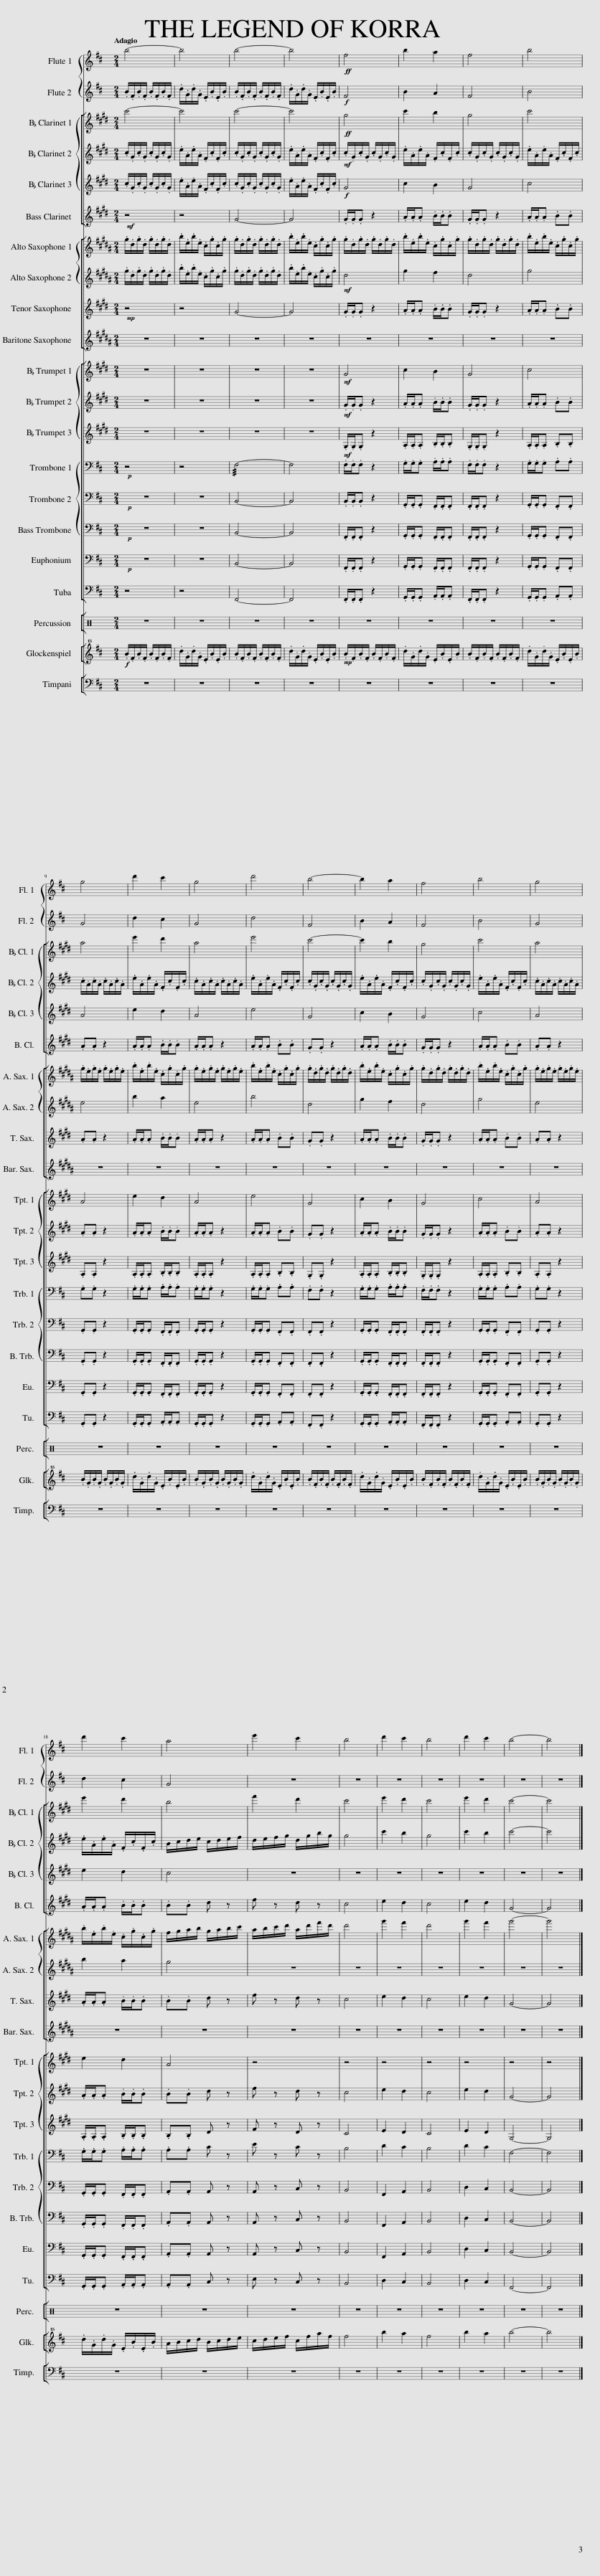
X:1
%%score { 1 2 } [ { 3 4 5 } 6 ] [ { 7 8 } 9 ] [ { 10 11 12 } { 13 14 15 } 16 17 ] 18
L:1/8
Q:1/4=82
M:2/4
I:linebreak $
K:D
V:1 treble
V:2 treble
V:3 treble transpose=-2
V:4 treble transpose=-2
V:5 treble transpose=-2
V:6 treble transpose=-14
V:7 treble transpose=-9
V:8 treble transpose=-9
V:9 treble transpose=-14
V:10 treble transpose=-2
V:11 treble transpose=-2
V:12 treble transpose=-2
V:13 bass
V:14 bass
V:15 bass
V:16 bass
V:17 bass
V:18 treble+15
V:1
 b4- | b4 | b4- | b4 |!ff! f4 | %5
 b2 a2 | f4 | b4 |$ g4 | d'2 c'2 | %10
 g4 | d'4 | b4- | b2 a2 | f4 | %15
 b4 | g4 |$ d'2 c'2 | a4 | e'2 c'2 | %20
 b4 | d'2 c'2 | b4 | d'2 c'2 | b4- | %25
 b4 |] %26
V:2
 .B/.F/.B/.F/ .B/.F/.B/.F/ | .d/.G/.d/.G/ .E/.B/.E/.B/ | .B/.F/.B/.F/ .B/.F/.B/.F/ | .d/.G/.d/.G/ .E/.B/.E/.B/ |!f! F4 | %5
 B2 A2 | F4 | B4 |$ G4 | d2 c2 | %10
 G4 | d4 | F4 | B2 A2 | F4 | %15
 B4 | G4 |$ d2 c2 | G4 | z4 | %20
 z4 | z4 | z4 | z4 | z4 | %25
 z4 |] %26
V:3
[K:E] c'4- | c'4 | c'4- | c'4 |!ff! g4 | %5
 c'2 b2 | g4 | c'4 |$ a4 | e'2 d'2 | %10
 a4 | e'4 | c'4- | c'2 b2 | g4 | %15
 c'4 | a4 |$ e'2 d'2 | b4 | f'2 d'2 | %20
 c'4 | e'2 d'2 | c'4 | e'2 d'2 | c'4- | %25
 c'4 |] %26
V:4
[K:E] .c/.G/.c/.G/ .c/.G/.c/.G/ | .e/.A/.e/.A/ .F/.c/.F/.c/ | .c/.G/.c/.G/ .c/.G/.c/.G/ | .e/.A/.e/.A/ .F/.c/.F/.c/ |!mf! .c/.G/.c/.G/ .c/.G/.c/.G/ | %5
 .e/.A/.e/.A/ .F/.c/.F/.c/ | .c/.G/.c/.G/ .c/.G/.c/.G/ | .e/.A/.e/.A/ .F/.c/.F/.c/ |$ .c/.A/.c/.A/ .c/.A/.c/.A/ | .e/.A/.e/.A/ .F/.c/.F/.c/ | %10
 .c/.A/.c/.A/ .c/.A/.c/.A/ | .e/.A/.e/.A/ .F/.c/.F/.c/ | .c/.G/.c/.G/ .c/.G/.c/.G/ | .e/.A/.e/.A/ .F/.c/.F/.c/ | .c/.G/.c/.G/ .c/.G/.c/.G/ | %15
 .e/.A/.e/.A/ .F/.c/.F/.c/ | .c/.A/.c/.A/ .c/.A/.c/.A/ |$ .e/.A/.e/.A/ .F/.c/.F/.c/ | B/c/d/e/ c/d/e/f/ | d/e/f/g/ d/g/b/g/ | %20
 g4 | c'2 b2 | g4 | c'2 b2 | c'4- | %25
 c'4 |] %26
V:5
[K:E] .c/.G/.c/.G/ .c/.G/.c/.G/ | .e/.A/.e/.A/ .F/.c/.F/.c/ | .c/.G/.c/.G/ .c/.G/.c/.G/ | .e/.A/.e/.A/ .F/.c/.F/.c/ |!f! G4 | %5
 c2 B2 | G4 | c4 |$ A4 | e2 d2 | %10
 A4 | e4 | G4 | c2 B2 | G4 | %15
 c4 | A4 |$ e2 d2 | c4 | z4 | %20
 z4 | z4 | z4 | z4 | z4 | %25
 z4 |] %26
V:6
[K:E]!mf! z4 | z4 | G4- | G4 | .G/.G/.G z2 | %5
 .A/.A/.A .B/.B/.B | .G/.G/.G z2 | .A/.A/.A .B.B |$ .A.A z2 | .A/.A/.A .B/.B/.B | %10
 .A/.A/.A z2 | .A/.A/.A .B.B | .G.G z2 | .A/.A/.A .B/.B/.B | .G/.G/.G z2 | %15
 .A/.A/.A .B.B | .A.A z2 |$ .A/.A/.A .B/.B/.B | .B.B d z | f z d z | %20
 c4 | e2 d2 | c4 | e2 d2 | G4- | %25
 G4 |] %26
V:7
[K:B] .g/.d/.g/.d/ .g/.d/.g/.d/ | .b/.e/.b/.e/ .c/.g/.c/.g/ | .g/.d/.g/.d/ .g/.d/.g/.d/ | .b/.e/.b/.e/ .c/.g/.c/.g/ | .g/.d/.g/.d/ .g/.d/.g/.d/ | %5
 .b/.e/.b/.e/ .c/.g/.c/.g/ | .g/.d/.g/.d/ .g/.d/.g/.d/ | .b/.e/.b/.e/ .c/.g/.c/.g/ |$ .g/.e/.g/.e/ .g/.e/.g/.e/ | .b/.e/.b/.e/ .c/.g/.c/.g/ | %10
 .g/.e/.g/.e/ .g/.e/.g/.e/ | .b/.e/.b/.e/ .c/.g/.c/.g/ | .g/.d/.g/.d/ .g/.d/.g/.d/ | .b/.e/.b/.e/ .c/.g/.c/.g/ | .g/.d/.g/.d/ .g/.d/.g/.d/ | %15
 .b/.e/.b/.e/ .c/.g/.c/.g/ | .g/.e/.g/.e/ .g/.e/.g/.e/ |$ .b/.e/.b/.e/ .c/.g/.c/.g/ | f/g/a/b/ g/a/b/c'/ | a/b/c'/d'/ a/d'/f'/d'/ | %20
 d'4 | g'2 f'2 | d'4 | g'2 f'2 | g'4- | %25
 g'4 |] %26
V:8
[K:B] .g/.d/.g/.d/ .g/.d/.g/.d/ | .b/.e/.b/.e/ .c/.g/.c/.g/ | .g/.d/.g/.d/ .g/.d/.g/.d/ | .b/.e/.b/.e/ .c/.g/.c/.g/ |!mf! d4 | %5
 g2 f2 | d4 | g4 |$ e4 | b2 a2 | %10
 e4 | b4 | d4 | g2 f2 | d4 | %15
 g4 | e4 |$ b2 a2 | g4 | z4 | %20
 z4 | z4 | z4 | z4 | z4 | %25
 z4 |] %26
V:9
[K:E]!mp! z4 | z4 | G4- | G4 | .G/.G/.G z2 | %5
 .A/.A/.A .B/.B/.B | .G/.G/.G z2 | .A/.A/.A .B.B |$ .A.A z2 | .A/.A/.A .B/.B/.B | %10
 .A/.A/.A z2 | .A/.A/.A .B.B | .G.G z2 | .A/.A/.A .B/.B/.B | .G/.G/.G z2 | %15
 .A/.A/.A .B.B | .A.A z2 |$ .A/.A/.A .B/.B/.B | .B.B d z | f z d z | %20
 c4 | e2 d2 | c4 | e2 d2 | G4- | %25
 G4 |] %26
V:10
[K:E] z4 | z4 | z4 | z4 |!mf! G4 | %5
 c2 B2 | G4 | c4 |$ A4 | e2 d2 | %10
 A4 | e4 | G4 | c2 B2 | G4 | %15
 c4 | A4 |$ e2 d2 | A4 | z4 | %20
 z4 | z4 | z4 | z4 | z4 | %25
 z4 |] %26
V:11
[K:E] z4 | z4 | z4 | z4 |!mf! .G/.G/.G z2 | %5
 .A/.A/.A .B/.B/.B | .G/.G/.G z2 | .A/.A/.A .B.B |$ .A.A z2 | .A/.A/.A .B/.B/.B | %10
 .A/.A/.A z2 | .A/.A/.A .B.B | .G.G z2 | .A/.A/.A .B/.B/.B | .G/.G/.G z2 | %15
 .A/.A/.A .B.B | .A.A z2 |$ .A/.A/.A .B/.B/.B | .B.B d z | f z d z | %20
 c4 | e2 d2 | c4 | e2 d2 | G4- | %25
 G4 |] %26
V:12
[K:E] z4 | z4 | z4 | z4 |!mf! .G,/.G,/.G, z2 | %5
 .A,/.A,/.A, .B,/.B,/.B, | .G,/.G,/.G, z2 | .A,/.A,/.A, .B,.B, |$ .A,.A, z2 | .A,/.A,/.A, .B,/.B,/.B, | %10
 .A,/.A,/.A, z2 | .A,/.A,/.A, .B,.B, | .G,.G, z2 | .A,/.A,/.A, .B,/.B,/.B, | .G,/.G,/.G, z2 | %15
 .A,/.A,/.A, .B,.B, | .A,.A, z2 |$ .A,/.A,/.A, .B,/.B,/.B, | .B,.B, D z | F z D z | %20
 C4 | E2 D2 | C4 | E2 D2 | G,4- | %25
 G,4 |] %26
V:13
!p! z4 | z4 | !///!F,4- | F,4 | .F,/.F,/.F, z2 | %5
 .G,/.G,/.G, .A,/.A,/.A, | .F,/.F,/.F, z2 | .G,/.G,/.G, .A,.A, |$ .G,.G, z2 | .G,/.G,/.G, .A,/.A,/.A, | %10
 .G,/.G,/.G, z2 | .G,/.G,/.G, .A,.A, | .F,.F, z2 | .G,/.G,/.G, .A,/.A,/.A, | .F,/.F,/.F, z2 | %15
 .G,/.G,/.G, .A,.A, | .G,.G, z2 |$ .G,/.G,/.G, .A,/.A,/.A, | .A,.A, C z | E z C z | %20
 B,4 | D2 C2 | B,4 | D2 C2 | F,4- | %25
 F,4 |] %26
V:14
!p! z4 | z4 | B,,4- | B,,4 | .B,,/.B,,/.B,, z2 | %5
 .G,,/.G,,/.G,, .F,,/.F,,/.F,, | .F,,/.F,,/.F,, z2 | .G,,/.G,,/.G,, .F,,.F,, |$ .G,,.G,, z2 | .G,,/.G,,/.G,, .F,,/.F,,/.F,, | %10
 .G,,/.G,,/.G,, z2 | .G,,/.G,,/.G,, .F,,.F,, | .F,,.F,, z2 | .G,,/.G,,/.G,, .F,,/.F,,/.F,, | .F,,/.F,,/.F,, z2 | %15
 .G,,/.G,,/.G,, .F,,.F,, | .G,,.G,, z2 |$ .G,,/.G,,/.G,, .F,,/.F,,/.F,, | .A,,.A,, A,, z | A,, z C, z | %20
 B,,4 | F,,2 A,,2 | B,,4 | D,2 C,2 | B,,4- | %25
 B,,4 |] %26
V:15
!p! z4 | z4 | B,,4- | B,,4 | .F,,/.F,,/.F,, z2 | %5
 .G,,/.G,,/.G,, .F,,/.F,,/.F,, | .F,,/.F,,/.F,, z2 | .G,,/.G,,/.G,, .F,,.F,, |$ .G,,.G,, z2 | .G,,/.G,,/.G,, .F,,/.F,,/.F,, | %10
 .G,,/.G,,/.G,, z2 | .G,,/.G,,/.G,, .F,,.F,, | .F,,.F,, z2 | .G,,/.G,,/.G,, .F,,/.F,,/.F,, | .F,,/.F,,/.F,, z2 | %15
 .G,,/.G,,/.G,, .F,,.F,, | .G,,.G,, z2 |$ .G,,/.G,,/.G,, .F,,/.F,,/.F,, | .A,,.A,, A,, z | A,, z C, z | %20
 B,,4 | F,,2 A,,2 | B,,4 | D,2 C,2 | B,,4- | %25
 B,,4 |] %26
V:16
!p! z4 | z4 | B,,4- | B,,4 | .F,,/.F,,/.F,, z2 | %5
 .G,,/.G,,/.G,, .F,,/.F,,/.F,, | .F,,/.F,,/.F,, z2 | .G,,/.G,,/.G,, .F,,.F,, |$ .G,,.G,, z2 | .G,,/.G,,/.G,, .F,,/.F,,/.F,, | %10
 .G,,/.G,,/.G,, z2 | .G,,/.G,,/.G,, .F,,.F,, | .F,,.F,, z2 | .G,,/.G,,/.G,, .F,,/.F,,/.F,, | .F,,/.F,,/.F,, z2 | %15
 .G,,/.G,,/.G,, .F,,.F,, | .G,,.G,, z2 |$ .G,,/.G,,/.G,, .F,,/.F,,/.F,, | .A,,.A,, A,, z | A,, z C, z | %20
 B,,4 | F,,2 A,,2 | B,,4 | D,2 C,2 | B,,4- | %25
 B,,4 |] %26
V:17
 z4 | z4 | F,,4- | F,,4 | .F,,/.F,,/.F,, z2 | %5
 .G,,/.G,,/.G,, .A,,/.A,,/.A,, | .F,,/.F,,/.F,, z2 | .G,,/.G,,/.G,, .A,,.A,, |$ .G,,.G,, z2 | .G,,/.G,,/.G,, .A,,/.A,,/.A,, | %10
 .G,,/.G,,/.G,, z2 | .G,,/.G,,/.G,, .A,,.A,, | .F,,.F,, z2 | .G,,/.G,,/.G,, .A,,/.A,,/.A,, | .F,,/.F,,/.F,, z2 | %15
 .G,,/.G,,/.G,, .A,,.A,, | .G,,.G,, z2 |$ .G,,/.G,,/.G,, .A,,/.A,,/.A,, | .A,,.A,, C, z | E, z C, z | %20
 B,,4 | D,2 C,2 | B,,4 | D,2 C,2 | F,,4- | %25
 F,,4 |] %26
V:18
!f! .B/.F/.B/.F/ .B/.F/.B/.F/ | .d/.G/.d/.G/ .E/.B/.E/.B/ | .B/.F/.B/.F/ .B/.F/.B/.F/ | .d/.G/.d/.G/ .E/.B/.E/.B/ |!mp! .B/.F/.B/.F/ .B/.F/.B/.F/ | %5
 .d/.G/.d/.G/ .E/.B/.E/.B/ | .B/.F/.B/.F/ .B/.F/.B/.F/ | .d/.G/.d/.G/ .E/.B/.E/.B/ |$ .B/.G/.B/.G/ .B/.G/.B/.G/ | .d/.G/.d/.G/ .E/.B/.E/.B/ | %10
 .B/.G/.B/.G/ .B/.G/.B/.G/ | .d/.G/.d/.G/ .E/.B/.E/.B/ | .B/.F/.B/.F/ .B/.F/.B/.F/ | .d/.G/.d/.G/ .E/.B/.E/.B/ | .B/.F/.B/.F/ .B/.F/.B/.F/ | %15
 .d/.G/.d/.G/ .E/.B/.E/.B/ | .B/.G/.B/.G/ .B/.G/.B/.G/ |$ .d/.G/.d/.G/ .E/.B/.E/.B/ | A/B/c/d/ B/c/d/e/ | c/d/e/f/ c/f/a/f/ | %20
 f4 | b2 a2 | f4 | b2 a2 | b4- | %25
 b4 |] %26
